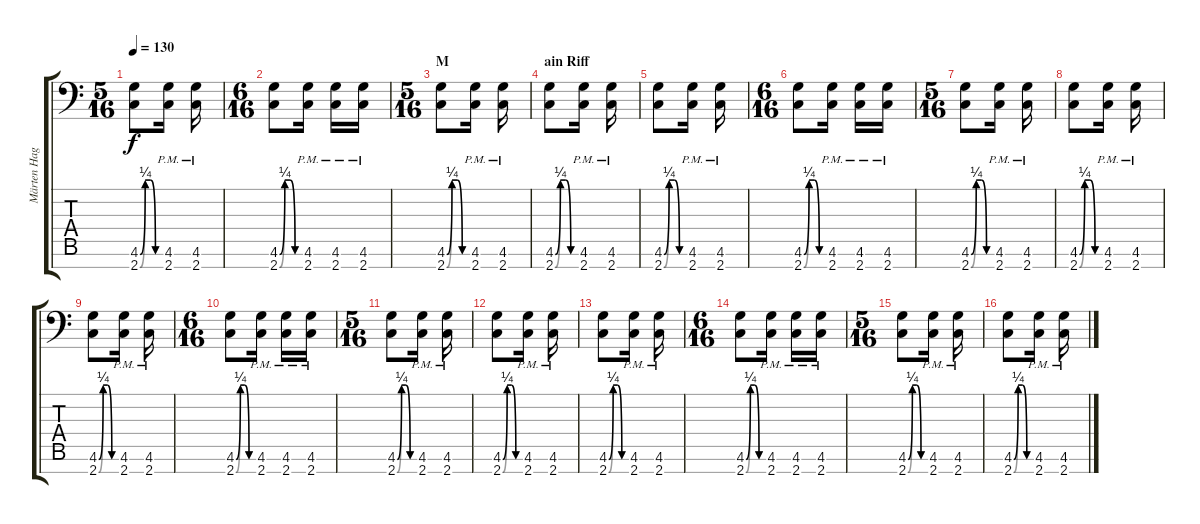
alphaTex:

\track ("Märten Hagström - Guitar" "Märten Hag") {instrument distortionguitar}
\staff {score tabs}
\tuning (Eb4 Bb3 Gb3 Db3 Ab2 Eb2 Bb1) {hide}
\ts (5 16)
\tempo 130
\clef f4
\ks c
(4.6{be (custom 0 0 15 1 30 1 45 0 60 0)} 2.7{be (custom 0 0 15 1 30 1 45 0 60 0)}).8{dy f} (4.6{pm} 2.7{pm}).16 (4.6{pm} 2.7{pm}).16 |
\ts (6 16)
(4.6{be (custom 0 0 15 1 30 1 45 0 60 0)} 2.7{be (custom 0 0 15 1 30 1 45 0 60 0)}).8 (4.6{pm} 2.7{pm}).16 (4.6{pm} 2.7{pm}).16 (4.6{pm} 2.7{pm}).16 |
\ts (5 16)
\section ("" "M")
(4.6{be (custom 0 0 15 1 30 1 45 0 60 0)} 2.7{be (custom 0 0 15 1 30 1 45 0 60 0)}).8 (4.6{pm} 2.7{pm}).16 (4.6{pm} 2.7{pm}).16 |
\section ("" "ain Riff")
(4.6{be (custom 0 0 15 1 30 1 45 0 60 0)} 2.7{be (custom 0 0 15 1 30 1 45 0 60 0)}).8 (4.6{pm} 2.7{pm}).16 (4.6{pm} 2.7{pm}).16 |
(4.6{be (custom 0 0 15 1 30 1 45 0 60 0)} 2.7{be (custom 0 0 15 1 30 1 45 0 60 0)}).8 (4.6{pm} 2.7{pm}).16 (4.6{pm} 2.7{pm}).16 |
\ts (6 16)
(4.6{be (custom 0 0 15 1 30 1 45 0 60 0)} 2.7{be (custom 0 0 15 1 30 1 45 0 60 0)}).8 (4.6{pm} 2.7{pm}).16 (4.6{pm} 2.7{pm}).16 (4.6{pm} 2.7{pm}).16 |
\ts (5 16)
(4.6{be (custom 0 0 15 1 30 1 45 0 60 0)} 2.7{be (custom 0 0 15 1 30 1 45 0 60 0)}).8 (4.6{pm} 2.7{pm}).16 (4.6{pm} 2.7{pm}).16 |
(4.6{be (custom 0 0 15 1 30 1 45 0 60 0)} 2.7{be (custom 0 0 15 1 30 1 45 0 60 0)}).8 (4.6{pm} 2.7{pm}).16 (4.6{pm} 2.7{pm}).16 |
(4.6{be (custom 0 0 15 1 30 1 45 0 60 0)} 2.7{be (custom 0 0 15 1 30 1 45 0 60 0)}).8 (4.6{pm} 2.7{pm}).16 (4.6{pm} 2.7{pm}).16 |
\ts (6 16)
(4.6{be (custom 0 0 15 1 30 1 45 0 60 0)} 2.7{be (custom 0 0 15 1 30 1 45 0 60 0)}).8 (4.6{pm} 2.7{pm}).16 (4.6{pm} 2.7{pm}).16 (4.6{pm} 2.7{pm}).16 |
\ts (5 16)
(4.6{be (custom 0 0 15 1 30 1 45 0 60 0)} 2.7{be (custom 0 0 15 1 30 1 45 0 60 0)}).8 (4.6{pm} 2.7{pm}).16 (4.6{pm} 2.7{pm}).16 |
(4.6{be (custom 0 0 15 1 30 1 45 0 60 0)} 2.7{be (custom 0 0 15 1 30 1 45 0 60 0)}).8 (4.6{pm} 2.7{pm}).16 (4.6{pm} 2.7{pm}).16 |
(4.6{be (custom 0 0 15 1 30 1 45 0 60 0)} 2.7{be (custom 0 0 15 1 30 1 45 0 60 0)}).8 (4.6{pm} 2.7{pm}).16 (4.6{pm} 2.7{pm}).16 |
\ts (6 16)
(4.6{be (custom 0 0 15 1 30 1 45 0 60 0)} 2.7{be (custom 0 0 15 1 30 1 45 0 60 0)}).8 (4.6{pm} 2.7{pm}).16 (4.6{pm} 2.7{pm}).16 (4.6{pm} 2.7{pm}).16 |
\ts (5 16)
(4.6{be (custom 0 0 15 1 30 1 45 0 60 0)} 2.7{be (custom 0 0 15 1 30 1 45 0 60 0)}).8 (4.6{pm} 2.7{pm}).16 (4.6{pm} 2.7{pm}).16 |
(4.6{be (custom 0 0 15 1 30 1 45 0 60 0)} 2.7{be (custom 0 0 15 1 30 1 45 0 60 0)}).8 (4.6{pm} 2.7{pm}).16 (4.6{pm} 2.7{pm}).16
